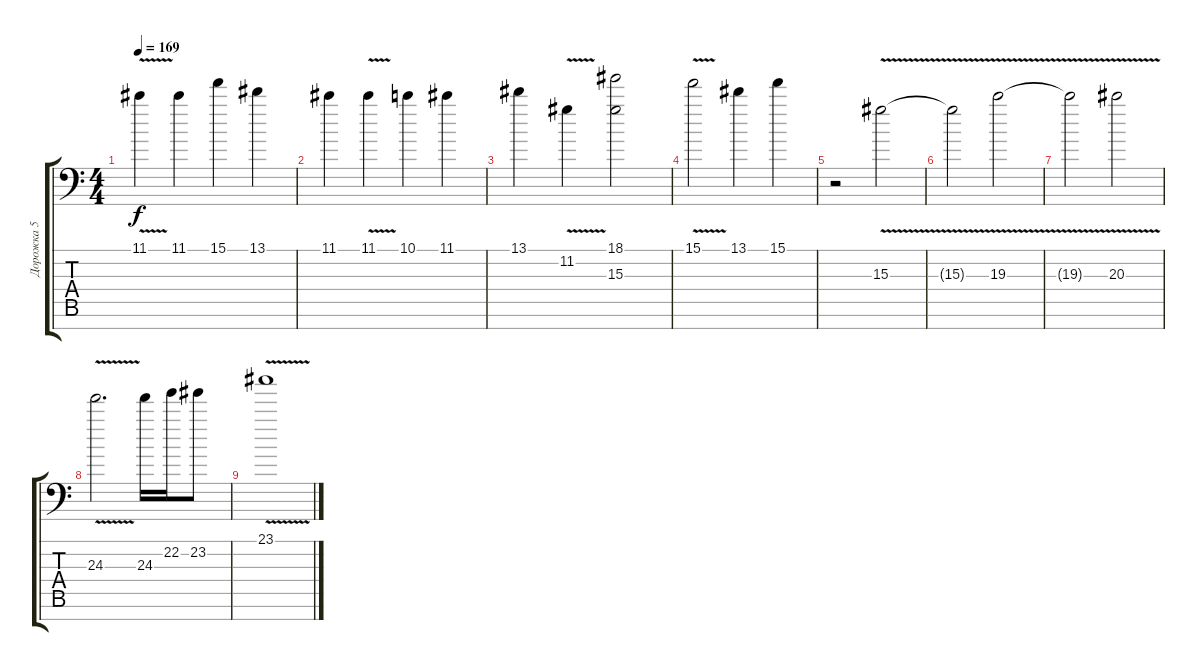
\track ("Дорожка 5" "Дорожка 5") {instrument overdrivenguitar}
\staff {score tabs}
\tuning (D4 A3 F3 C3 G2 D2 A1) {hide}
\ts (4 4)
\tempo 169
\clef f4
\ks c
11.1{v}.4{dy f} 11.1.4 15.1.4 13.1.4 |
11.1.4 11.1{v}.4 10.1.4 11.1.4 |
13.1.4 11.2{v}.4 (18.1 15.3).2 |
15.1{v}.2 13.1.4 15.1.4 |
r.2{volume 14} 15.3{v}.2 |
15.3{t}.2 19.3{v}.2 |
19.3{t}.2 20.3{v}.2 |
24.3{v}.2{d} 24.3.16 22.2.16 23.2.8 |
23.1{v}.1
